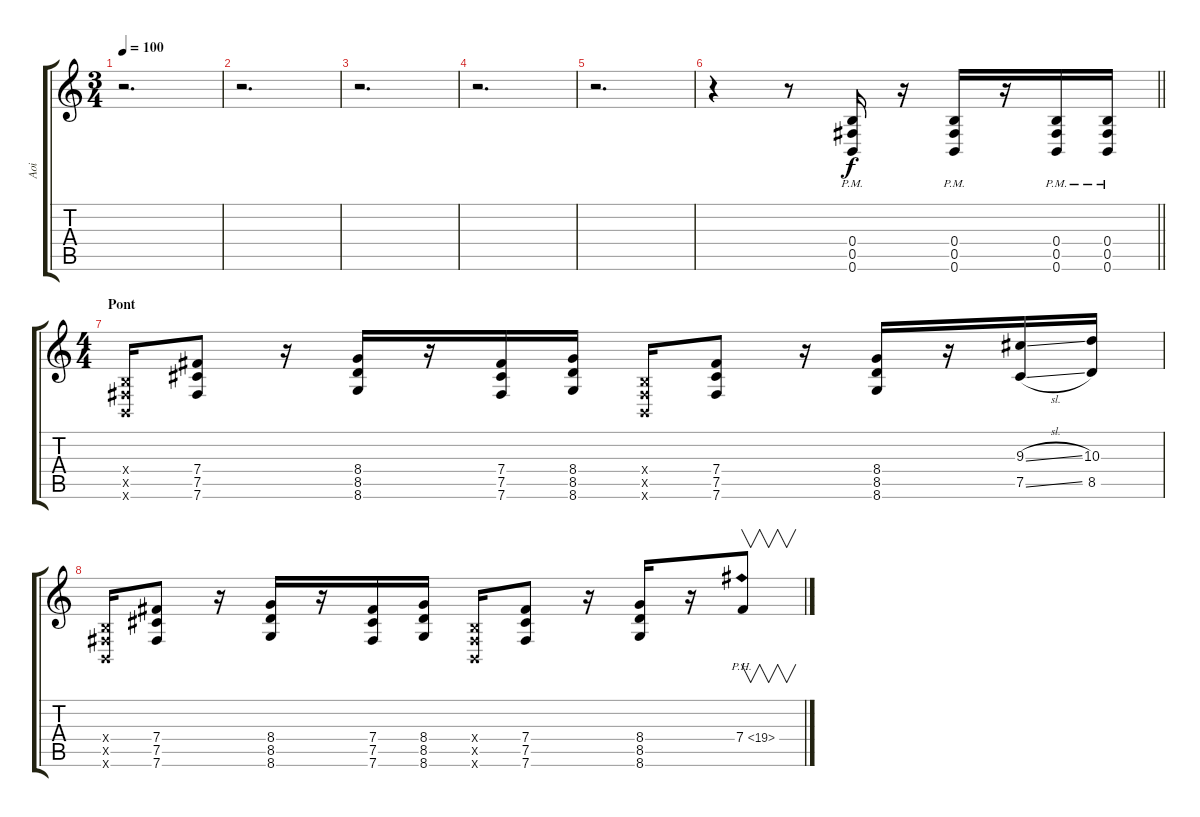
\track ("Aoi" "Aoi") {instrument distortionguitar}
\staff {score tabs}
\tuning (Db4 Ab3 E3 B2 Gb2 B1) {hide}
\ts (3 4)
\tempo 100
\clef g2
\ks c
r.2{d dy f} |
r.2{d} |
r.2{d} |
r.2{d} |
r.2{d} |
\barLineRight lightlight
r.4 r.8 (0.4{pm} 0.5{pm} 0.6{pm}).16 r.16 (0.4{pm} 0.5{pm} 0.6{pm}).16 r.16 (0.4{pm} 0.5{pm} 0.6{pm}).16 (0.4{pm} 0.5{pm} 0.6{pm}).16 |
\ts (4 4)
\section ("" "Pont")
(0.4{x} 0.5{x} 0.6{x}).16 (7.4 7.5 7.6).8 r.16 (8.4 8.5 8.6).16 r.16 (7.4 7.5 7.6).16 (8.4 8.5 8.6).16 (0.4{x} 0.5{x} 0.6{x}).16 (7.4 7.5 7.6).8 r.16 (8.4 8.5 8.6).16 r.16 (9.3{sl} 7.5{sl}).16 (10.3 8.5).16 |
(0.4{x} 0.5{x} 0.6{x}).16 (7.4 7.5 7.6).8 r.16 (8.4 8.5 8.6).16 r.16 (7.4 7.5 7.6).16 (8.4 8.5 8.6).16 (0.4{x} 0.5{x} 0.6{x}).16 (7.4 7.5 7.6).8 r.16 (8.4 8.5 8.6).16 r.16 7.4{ph 12}.8{v}
